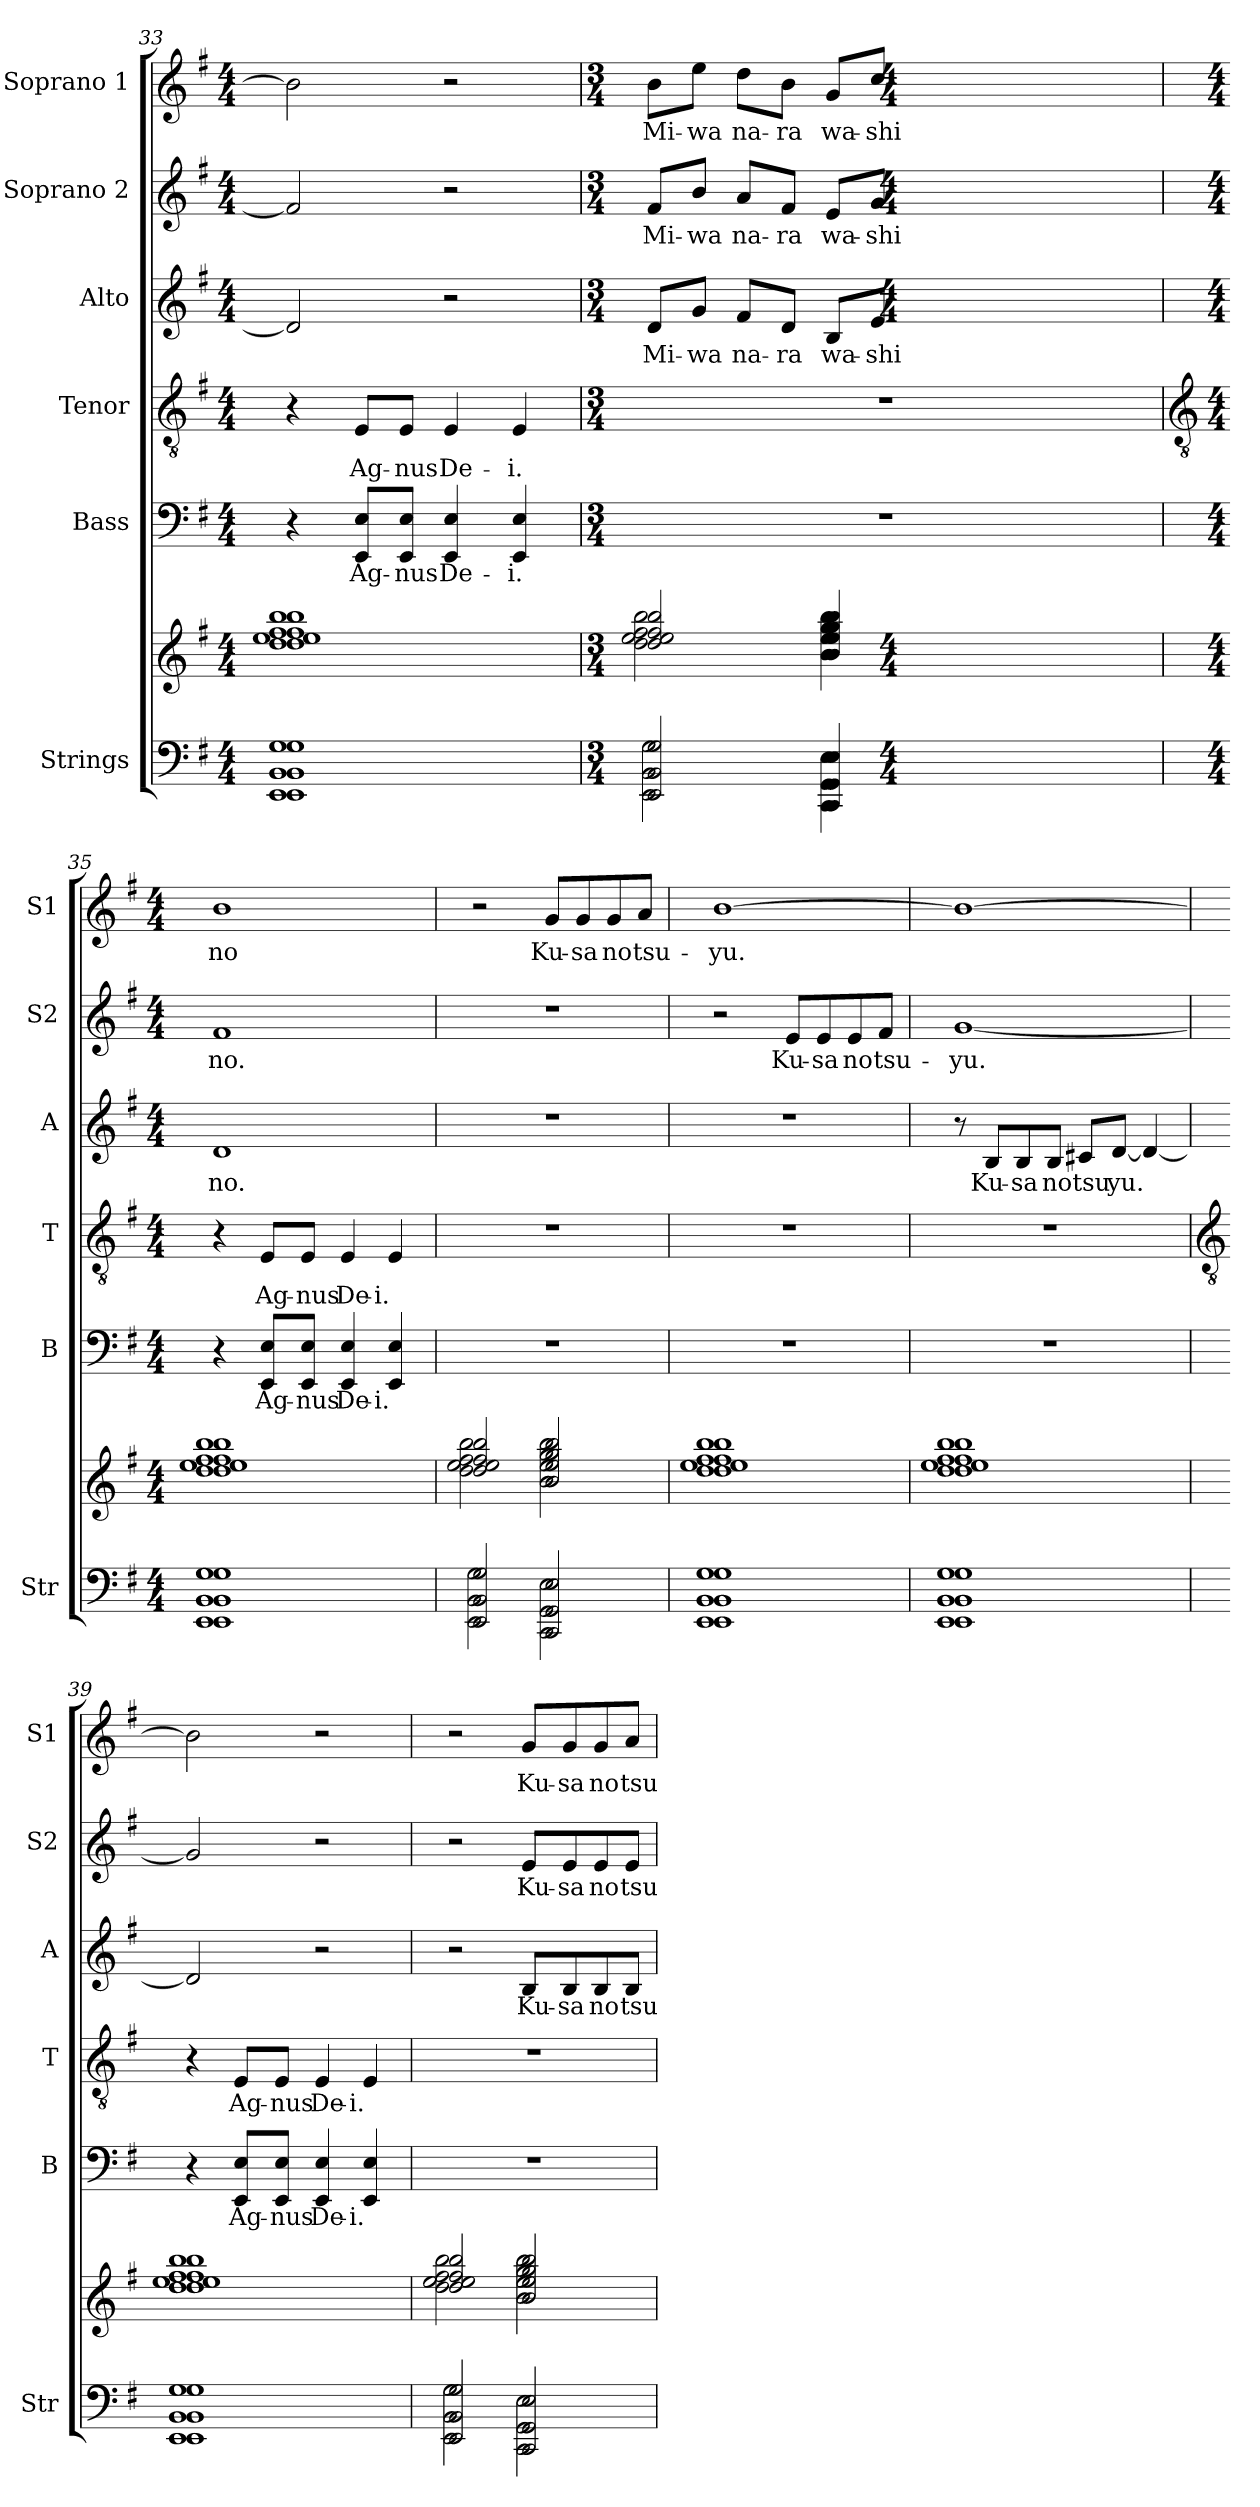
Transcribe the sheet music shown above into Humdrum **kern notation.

**kern	**kern	**kern	**text	**kern	**text	**kern	**text	**kern	**text	**kern	**text
*part6	*part6	*part5	*part5	*part4	*part4	*part3	*part3	*part2	*part2	*part1	*part1
*staff7	*staff6	*staff5	*staff5	*staff4	*staff4	*staff3	*staff3	*staff2	*staff2	*staff1	*staff1
*I"Strings	*	*I"Bass	*	*I"Tenor	*	*I"Alto	*	*I"Soprano 2	*	*I"Soprano 1	*
*I'Str	*	*I'B	*	*I'T	*	*I'A	*	*I'S2	*	*I'S1	*
*clefF4	*clefG2	*clefF4	*	*clefGv2	*	*clefG2	*	*clefG2	*	*clefG2	*
*k[f#]	*k[f#]	*k[f#]	*	*k[f#]	*	*k[f#]	*	*k[f#]	*	*k[f#]	*
*G:	*G:	*G:	*	*G:	*	*G:	*	*G:	*	*G:	*
*M4/4	*M4/4	*M4/4	*	*M4/4	*	*M4/4	*	*M4/4	*	*M4/4	*
=33	=33	=33	=33	=33	=33	=33	=33	=33	=33	=33	=33
*^	*^	*	*	*	*	*	*	*	*	*	*
1EE/ 1BB/ 1G/	1EE\ 1BB\ 1G\	1dd/ 1ee/ 1ff#/ 1bb/	1dd\ 1ee\ 1ff#\ 1bb\	4r	.	4r	.	2d]	.	2f#]	.	2b]	.
!	!	!	!	!	!LO:LY:b	!	!LO:LY:b	!	!	!	!	!	!
.	.	.	.	8EE 8EL	Ag-	8EL	Ag-	.	.	.	.	.	.
!	!	!	!	!	!LO:LY:b	!	!LO:LY:b	!	!	!	!	!	!
.	.	.	.	8EE 8EJ	-nus	8EJ	-nus	.	.	.	.	.	.
!	!	!	!	!	!LO:LY:b	!	!LO:LY:b	!	!	!	!	!	!
.	.	.	.	4EE 4E	De-	4E	De-	2r	.	2r	.	2r	.
!	!	!	!	!	!LO:LY:b	!	!LO:LY:b	!	!	!	!	!	!
.	.	.	.	4EE 4E	-i.	4E	-i.	.	.	.	.	.	.
=34	=34	=34	=34	=34	=34	=34	=34	=34	=34	=34	=34	=34	=34
*M3/4	*	*M3/4	*	*M3/4	*	*M3/4	*	*M3/4	*	*M3/4	*	*M3/4	*
!	!	!	!	!LO:N:vis=1	!	!LO:N:vis=1	!	!	!LO:LY:b	!	!LO:LY:b	!	!LO:LY:b
2EE/ 2BB/ 2G/	2EE\ 2BB\ 2G\	2dd/ 2ee/ 2ff#/ 2bb/	2dd\ 2ee\ 2ff#\ 2bb\	2.r	.	2.r	.	8dL	Mi-	8f#L	Mi-	8bL	Mi-
!	!	!	!	!	!	!	!	!	!LO:LY:b	!	!LO:LY:b	!	!LO:LY:b
.	.	.	.	.	.	.	.	8gJ	-wa	8bJ	-wa	8eeJ	-wa
!	!	!	!	!	!	!	!	!	!LO:LY:b	!	!LO:LY:b	!	!LO:LY:b
.	.	.	.	.	.	.	.	8f#L	na-	8aL	na-	8ddL	na-
!	!	!	!	!	!	!	!	!	!LO:LY:b	!	!LO:LY:b	!	!LO:LY:b
.	.	.	.	.	.	.	.	8dJ	-ra	8f#J	-ra	8bJ	-ra
!	!	!	!	!	!	!	!	!	!LO:LY:b	!	!LO:LY:b	!	!LO:LY:b
4CC/ 4GG/ 4E/	4CC\ 4GG\ 4E\	4b/ 4ee/ 4gg/ 4bb/	4b\ 4ee\ 4gg\ 4bb\	.	.	.	.	8BL	wa-	8eL	wa-	8gL	wa-
!	!	!	!	!	!	!	!	!	!LO:LY:b	!	!LO:LY:b	!	!LO:LY:b
.	.	.	.	.	.	.	.	8eJ	-shi	8gJ	-shi	8ccJ	-shi
*M4/4	*	*M4/4	*	*M4/4	*	*M4/4	*	*M4/4	*	*M4/4	*	*M4/4	*
!!LO:LB:g=z
=35	=35	=35	=35	=35	=35	=35	=35	=35	=35	=35	=35	=35	=35
*	*	*	*	*	*	*clefGv2	*	*	*	*	*	*	*
*M4/4	*	*M4/4	*	*M4/4	*	*M4/4	*	*M4/4	*	*M4/4	*	*M4/4	*
!	!	!	!	!	!	!	!	!	!LO:LY:b	!	!LO:LY:b	!	!LO:LY:b
1EE/ 1BB/ 1G/	1EE\ 1BB\ 1G\	1dd/ 1ee/ 1ff#/ 1bb/	1dd\ 1ee\ 1ff#\ 1bb\	4r	.	4r	.	1d	no.	1f#	no.	1b	no
!	!	!	!	!	!LO:LY:b	!	!LO:LY:b	!	!	!	!	!	!
.	.	.	.	8EE 8EL	Ag-	8EL	Ag-	.	.	.	.	.	.
!	!	!	!	!	!LO:LY:b	!	!LO:LY:b	!	!	!	!	!	!
.	.	.	.	8EE 8EJ	-nus	8EJ	-nus	.	.	.	.	.	.
!	!	!	!	!	!LO:LY:b	!	!LO:LY:b	!	!	!	!	!	!
.	.	.	.	4EE 4E	De-	4E	De-	.	.	.	.	.	.
!	!	!	!	!	!LO:LY:b	!	!LO:LY:b	!	!	!	!	!	!
.	.	.	.	4EE 4E	-i.	4E	-i.	.	.	.	.	.	.
=36	=36	=36	=36	=36	=36	=36	=36	=36	=36	=36	=36	=36	=36
2EE/ 2BB/ 2G/	2EE\ 2BB\ 2G\	2dd/ 2ee/ 2ff#/ 2bb/	2dd\ 2ee\ 2ff#\ 2bb\	1r	.	1r	.	1r	.	1r	.	2r	.
!	!	!	!	!	!	!	!	!	!	!	!	!	!LO:LY:b
2CC/ 2GG/ 2E/	2CC\ 2GG\ 2E\	2b/ 2ee/ 2gg/ 2bb/	2b\ 2ee\ 2gg\ 2bb\	.	.	.	.	.	.	.	.	8gL	Ku-
!	!	!	!	!	!	!	!	!	!	!	!	!	!LO:LY:b
.	.	.	.	.	.	.	.	.	.	.	.	8g	-sa
!	!	!	!	!	!	!	!	!	!	!	!	!	!LO:LY:b
.	.	.	.	.	.	.	.	.	.	.	.	8g	no
!	!	!	!	!	!	!	!	!	!	!	!	!	!LO:LY:b
.	.	.	.	.	.	.	.	.	.	.	.	8aJ	tsu-
=37	=37	=37	=37	=37	=37	=37	=37	=37	=37	=37	=37	=37	=37
!	!	!	!	!	!	!	!	!	!	!	!	!	!LO:LY:b
1EE/ 1BB/ 1G/	1EE\ 1BB\ 1G\	1dd/ 1ee/ 1ff#/ 1bb/	1dd\ 1ee\ 1ff#\ 1bb\	1r	.	1r	.	1r	.	2r	.	[1b	-yu.
!	!	!	!	!	!	!	!	!	!	!	!LO:LY:b	!	!
.	.	.	.	.	.	.	.	.	.	8eL	Ku-	.	.
!	!	!	!	!	!	!	!	!	!	!	!LO:LY:b	!	!
.	.	.	.	.	.	.	.	.	.	8e	-sa	.	.
!	!	!	!	!	!	!	!	!	!	!	!LO:LY:b	!	!
.	.	.	.	.	.	.	.	.	.	8e	no	.	.
!	!	!	!	!	!	!	!	!	!	!	!LO:LY:b	!	!
.	.	.	.	.	.	.	.	.	.	8f#J	tsu-	.	.
=38	=38	=38	=38	=38	=38	=38	=38	=38	=38	=38	=38	=38	=38
!	!	!	!	!	!	!	!	!	!	!	!LO:LY:b	!	!
1EE/ 1BB/ 1G/	1EE\ 1BB\ 1G\	1dd/ 1ee/ 1ff#/ 1bb/	1dd\ 1ee\ 1ff#\ 1bb\	1r	.	1r	.	8r	.	[1g	-yu.	1b_	.
!	!	!	!	!	!	!	!	!	!LO:LY:b	!	!	!	!
.	.	.	.	.	.	.	.	8BL	Ku-	.	.	.	.
!	!	!	!	!	!	!	!	!	!LO:LY:b	!	!	!	!
.	.	.	.	.	.	.	.	8B	-sa	.	.	.	.
!	!	!	!	!	!	!	!	!	!LO:LY:b	!	!	!	!
.	.	.	.	.	.	.	.	8BJ	no	.	.	.	.
!	!	!	!	!	!	!	!	!	!LO:LY:b	!	!	!	!
.	.	.	.	.	.	.	.	8c#XL	tsu	.	.	.	.
!	!	!	!	!	!	!	!	!	!LO:LY:b	!	!	!	!
.	.	.	.	.	.	.	.	[8dJ	yu.	.	.	.	.
.	.	.	.	.	.	.	.	4d_	.	.	.	.	.
!!LO:LB:g=z
=39	=39	=39	=39	=39	=39	=39	=39	=39	=39	=39	=39	=39	=39
*	*	*	*	*	*	*clefGv2	*	*	*	*	*	*	*
1EE/ 1BB/ 1G/	1EE\ 1BB\ 1G\	1dd/ 1ee/ 1ff#/ 1bb/	1dd\ 1ee\ 1ff#\ 1bb\	4r	.	4r	.	2d]	.	2g]	.	2b]	.
!	!	!	!	!	!LO:LY:b	!	!LO:LY:b	!	!	!	!	!	!
.	.	.	.	8EE 8EL	Ag-	8EL	Ag-	.	.	.	.	.	.
!	!	!	!	!	!LO:LY:b	!	!LO:LY:b	!	!	!	!	!	!
.	.	.	.	8EE 8EJ	-nus	8EJ	-nus	.	.	.	.	.	.
!	!	!	!	!	!LO:LY:b	!	!LO:LY:b	!	!	!	!	!	!
.	.	.	.	4EE 4E	De-	4E	De-	2r	.	2r	.	2r	.
!	!	!	!	!	!LO:LY:b	!	!LO:LY:b	!	!	!	!	!	!
.	.	.	.	4EE 4E	-i.	4E	-i.	.	.	.	.	.	.
=40	=40	=40	=40	=40	=40	=40	=40	=40	=40	=40	=40	=40	=40
2EE/ 2BB/ 2G/	2EE\ 2BB\ 2G\	2dd/ 2ee/ 2ff#/ 2bb/	2dd\ 2ee\ 2ff#\ 2bb\	1r	.	1r	.	2r	.	2r	.	2r	.
!	!	!	!	!	!	!	!	!	!LO:LY:b	!	!LO:LY:b	!	!LO:LY:b
2CC/ 2GG/ 2E/	2CC\ 2GG\ 2E\	2b/ 2ee/ 2gg/ 2bb/	2b\ 2ee\ 2gg\ 2bb\	.	.	.	.	8BL	Ku-	8eL	Ku-	8gL	Ku-
!	!	!	!	!	!	!	!	!	!LO:LY:b	!	!LO:LY:b	!	!LO:LY:b
.	.	.	.	.	.	.	.	8B	-sa	8e	-sa	8g	-sa
!	!	!	!	!	!	!	!	!	!LO:LY:b	!	!LO:LY:b	!	!LO:LY:b
.	.	.	.	.	.	.	.	8B	no	8e	no	8g	no
!	!	!	!	!	!	!	!	!	!LO:LY:b	!	!LO:LY:b	!	!LO:LY:b
.	.	.	.	.	.	.	.	8BJ	tsu-	8eJ	tsu-	8aJ	tsu-
*v	*v	*	*	*	*	*	*	*	*	*	*	*	*
*	*v	*v	*	*	*	*	*	*	*	*	*	*
=	=	=	=	=	=	=	=	=	=	=	=
*-	*-	*-	*-	*-	*-	*-	*-	*-	*-	*-	*-
